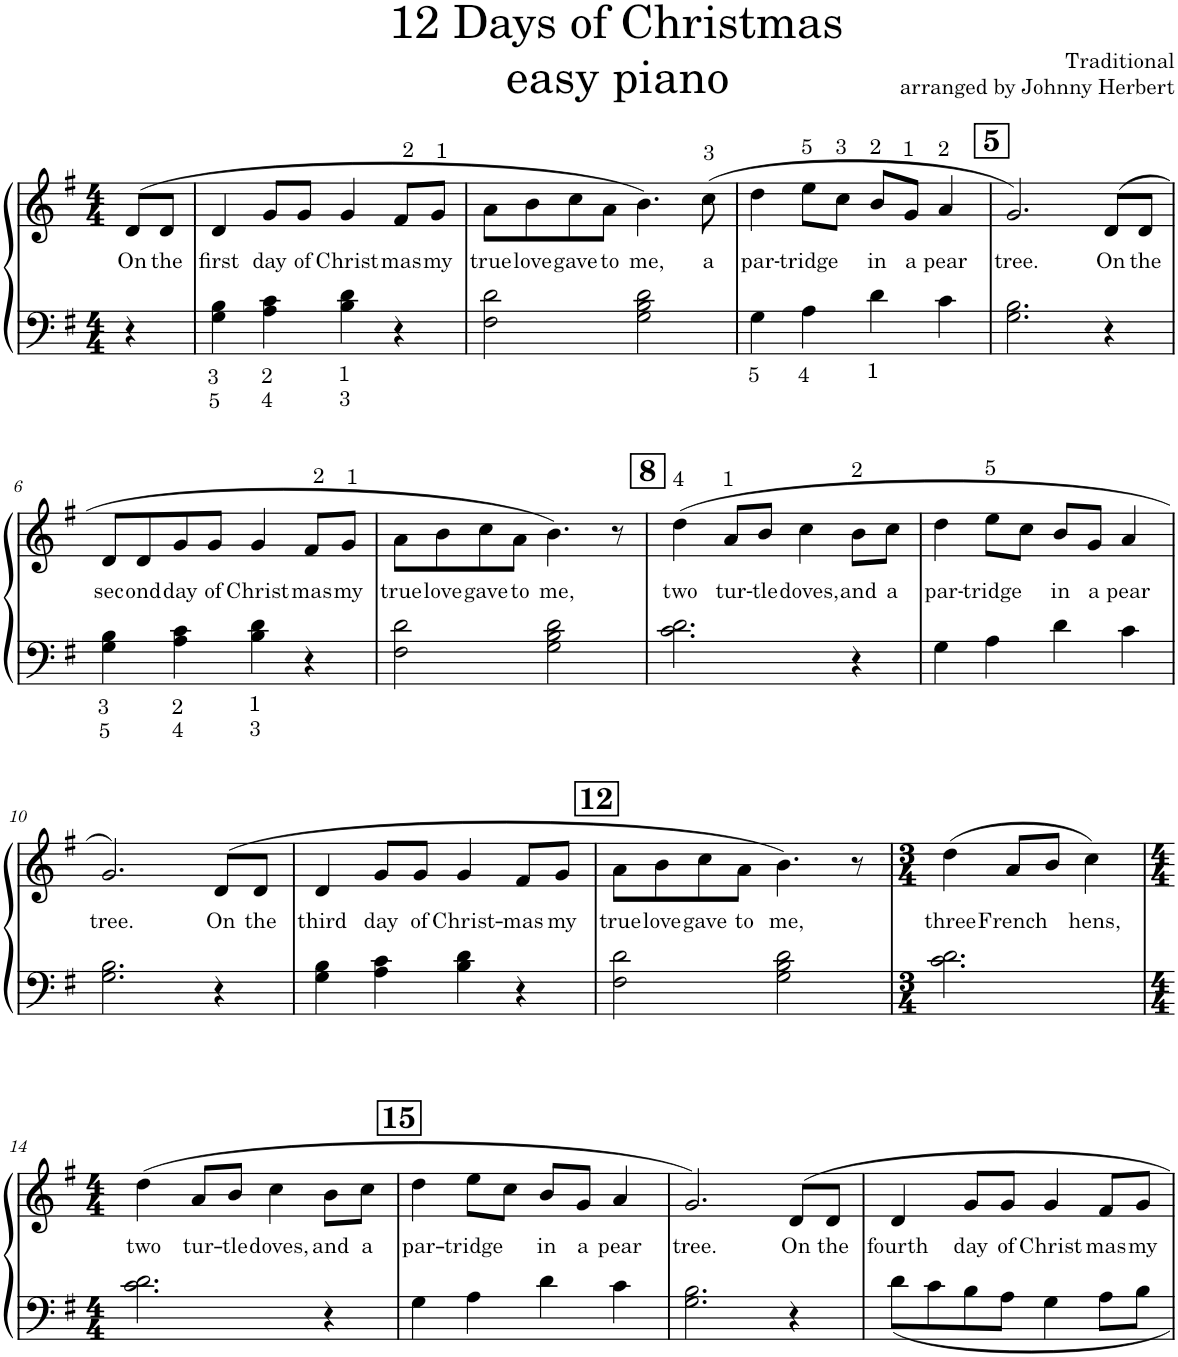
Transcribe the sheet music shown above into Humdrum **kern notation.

**kern	**kern	**text
*part1	*part1	*part1
*staff2	*staff1	*staff1
*I"Piano	*	*
*I'Pno.	*	*
*clefF4	*clefG2	*
*k[f#]	*k[f#]	*
*M4/4	*M4/4	*
=1	=1	=1
!	!	!LO:LY:b
4r	(8d/L	On
!	!	!LO:LY:b
.	8d/J	the
=2	=2	=2
!LO:TX:b:t=3	!	!
!LO:TX:b:t=5	!	!
!	!	!LO:LY:b
4G\ 4B\	4d/	first
!LO:TX:b:t=4	!	!
!LO:TX:b:t=2	!	!
!	!	!LO:LY:b
4A\ 4c\	8g/L	day
!	!	!LO:LY:b
.	8g/J	of
!LO:TX:b:t=3	!	!
!LO:TX:b:t=1	!	!
!	!	!LO:LY:b
4B\ 4d\	4g/	Christ-
!	!LO:TX:a:t=2	!
!	!	!LO:LY:b
4r	8f#/L	-mas
!	!LO:TX:a:t=1	!
!	!	!LO:LY:b
.	8g/J	my
=3	=3	=3
!	!	!LO:LY:b
2F#\ 2d\	8a\L	true
!	!	!LO:LY:b
.	8b\	love
!	!	!LO:LY:b
.	8cc\	gave
!	!	!LO:LY:b
.	8a\J	to
!	!	!LO:LY:b
2G\ 2B\ 2d\	4.b\)	me,
!	!LO:TX:a:t=3	!
!	!	!LO:LY:b
.	(8cc\	a
=4	=4	=4
!LO:TX:b:t=5	!	!
!	!	!LO:LY:b
4G\	4dd\	par-
!	!LO:TX:a:t=5	!
!LO:TX:b:t=4	!	!
!	!	!LO:LY:b
4A\	8ee\L	-tridge
!	!LO:TX:a:t=3	!
.	8cc\J	.
!	!LO:TX:a:t=2	!
!LO:TX:b:t=1	!	!
!	!	!LO:LY:b
4d\	8b/L	in
!	!LO:TX:a:t=1	!
!	!	!LO:LY:b
.	8g/J	a
!	!LO:TX:a:t=2	!
!	!	!LO:LY:b
4c\	4a/	pear
!!LO:REH:place=s1:a:B:cj:fs=14:t=5
=5	=5	=5
!	!	!LO:LY:b
2.G\ 2.B\	2.g/)	tree.
!	!	!LO:LY:b
4r	(8d/L	On
!	!	!LO:LY:b
.	8d/J	the
!!LO:LB:g=z
=6	=6	=6
!LO:TX:b:t=3	!	!
!LO:TX:b:t=5	!	!
!	!	!LO:LY:b
4G\ 4B\	8d/L	sec-
!	!	!LO:LY:b
.	8d/	-ond
!LO:TX:b:t=4	!	!
!LO:TX:b:t=2	!	!
!	!	!LO:LY:b
4A\ 4c\	8g/	day
!	!	!LO:LY:b
.	8g/J	of
!LO:TX:b:t=3	!	!
!LO:TX:b:t=1	!	!
!	!	!LO:LY:b
4B\ 4d\	4g/	Christ-
!	!LO:TX:a:t=2	!
!	!	!LO:LY:b
4r	8f#/L	-mas
!	!LO:TX:a:t=1	!
!	!	!LO:LY:b
.	8g/J	my
=7	=7	=7
!	!	!LO:LY:b
2F#\ 2d\	8a\L	true
!	!	!LO:LY:b
.	8b\	love
!	!	!LO:LY:b
.	8cc\	gave
!	!	!LO:LY:b
.	8a\J	to
!	!	!LO:LY:b
2G\ 2B\ 2d\	4.b\)	me,
.	8r	.
!!LO:REH:place=s1:a:B:cj:fs=14:t=8
=8	=8	=8
!	!LO:TX:a:t=4	!
!	!	!LO:LY:b
2.c\ 2.d\	(4dd\	two
!	!LO:TX:a:t=1	!
!	!	!LO:LY:b
.	8a/L	tur-
!	!	!LO:LY:b
.	8b/J	-tle
!	!	!LO:LY:b
.	4cc\	doves,
!	!LO:TX:a:t=2	!
!	!	!LO:LY:b
4r	8b\L	and
!	!	!LO:LY:b
.	8cc\J	a
=9	=9	=9
!	!	!LO:LY:b
4G\	4dd\	par-
!	!LO:TX:a:t=5	!
!	!	!LO:LY:b
4A\	8ee\L	-tridge
.	8cc\J	.
!	!	!LO:LY:b
4d\	8b/L	in
!	!	!LO:LY:b
.	8g/J	a
!	!	!LO:LY:b
4c\	4a/	pear
!!LO:LB:g=z
=10	=10	=10
!	!	!LO:LY:b
2.G\ 2.B\	2.g/)	tree.
!	!	!LO:LY:b
4r	(8d/L	On
!	!	!LO:LY:b
.	8d/J	the
=11	=11	=11
!	!	!LO:LY:b
4G\ 4B\	4d/	third
!	!	!LO:LY:b
4A\ 4c\	8g/L	day
!	!	!LO:LY:b
.	8g/J	of
!	!	!LO:LY:b
4B\ 4d\	4g/	Christ-
!	!	!LO:LY:b
4r	8f#/L	-mas
!	!	!LO:LY:b
.	8g/J	my
!!LO:REH:place=s1:a:B:cj:fs=14:t=12
=12	=12	=12
!	!	!LO:LY:b
2F#\ 2d\	8a\L	true
!	!	!LO:LY:b
.	8b\	love
!	!	!LO:LY:b
.	8cc\	gave
!	!	!LO:LY:b
.	8a\J	to
!	!	!LO:LY:b
2G\ 2B\ 2d\	4.b\)	me,
.	8r	.
=13	=13	=13
*M3/4	*M3/4	*
!	!	!LO:LY:b
2.c\ 2.d\	(4dd\	three
!	!	!LO:LY:b
.	8a/L	French
.	8b/J	.
!	!	!LO:LY:b
.	4cc\)	hens,
!!LO:LB:g=z
=14	=14	=14
*M4/4	*M4/4	*
!	!	!LO:LY:b
2.c\ 2.d\	(4dd\	two
!	!	!LO:LY:b
.	8a/L	tur-
!	!	!LO:LY:b
.	8b/J	-tle
!	!	!LO:LY:b
.	4cc\	doves,
!	!	!LO:LY:b
4r	8b\L	and
!	!	!LO:LY:b
.	8cc\J	a
!!LO:REH:place=s1:a:B:cj:fs=14:t=15
=15	=15	=15
!	!	!LO:LY:b
4G\	4dd\	par-
!	!	!LO:LY:b
4A\	8ee\L	-tridge
.	8cc\J	.
!	!	!LO:LY:b
4d\	8b/L	in
!	!	!LO:LY:b
.	8g/J	a
!	!	!LO:LY:b
4c\	4a/	pear
=16	=16	=16
!	!	!LO:LY:b
2.G\ 2.B\	2.g/)	tree.
!	!	!LO:LY:b
4r	8d/L	On
!	!	!LO:LY:b
.	8d/J	the
=17	=17	=17
!	!	!LO:LY:b
8d\L	4d/	fourth
8c\	.	.
!	!	!LO:LY:b
8B\	8g/L	day
!	!	!LO:LY:b
8A\J	8g/J	of
!	!	!LO:LY:b
4G\	4g/	Christ-
!	!	!LO:LY:b
8A\L	8f#/L	-mas
!	!	!LO:LY:b
8B\J	8g/J	my
=	=	=
*-	*-	*-
